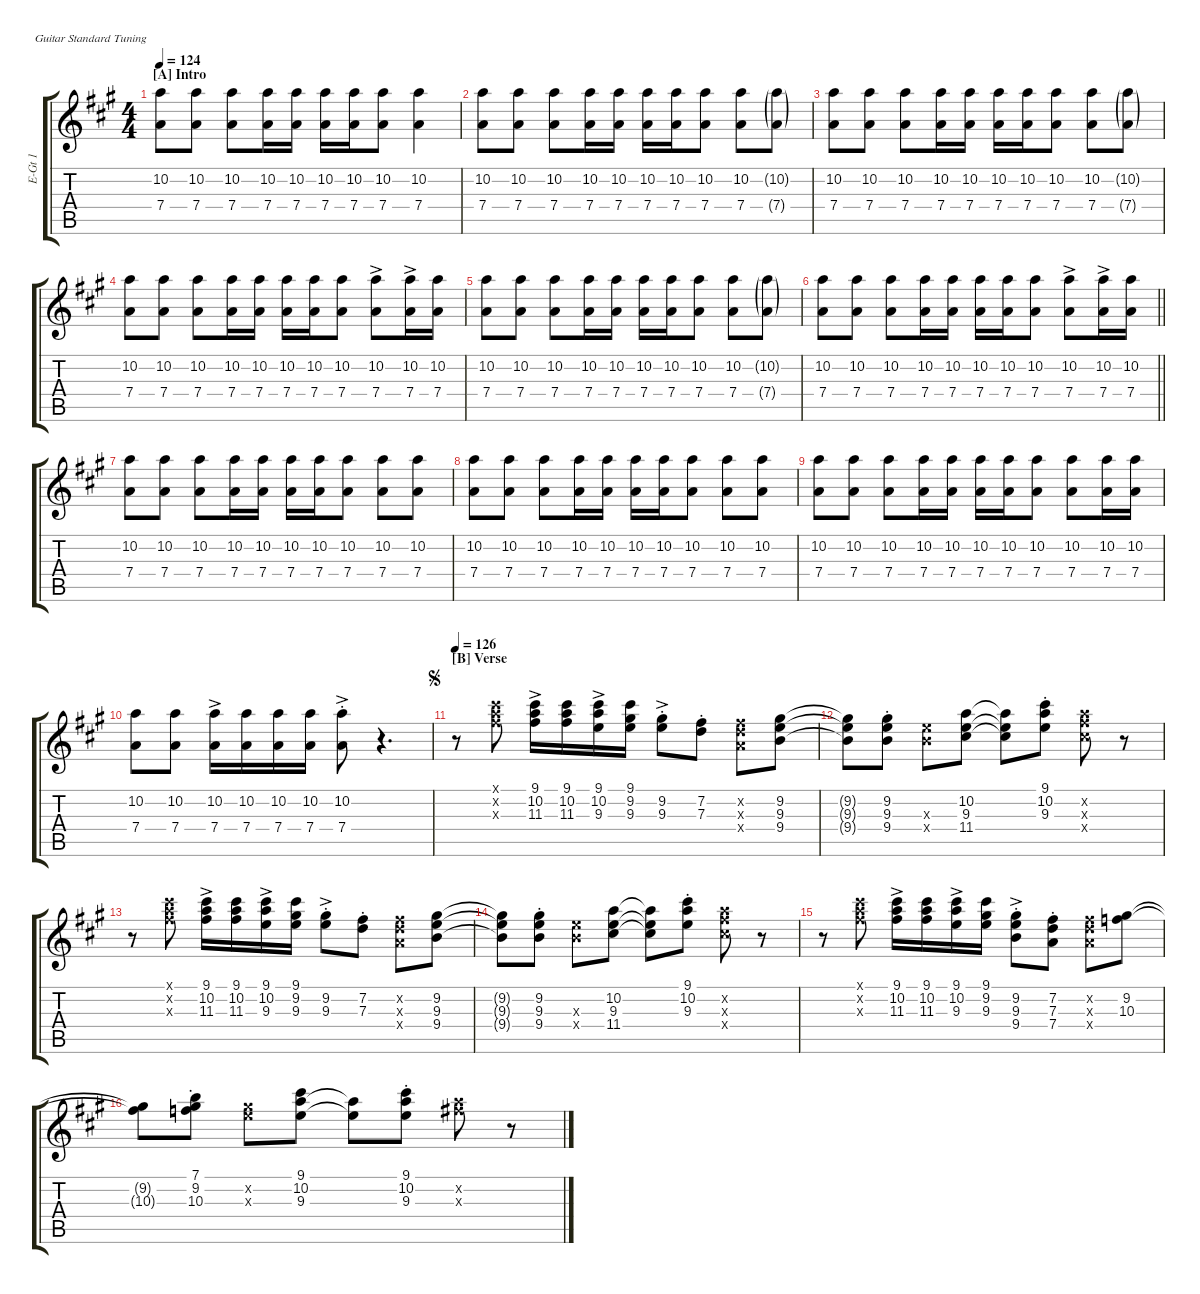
\hideDynamics
\bracketExtendMode groupsimilarinstruments
\otherSystemsTrackNameOrientation horizontal
\track ("E-Guitar 1 (rhythm)" "E-Gt 1") {defaultSystemsLayout 4 instrument electricguitarclean}
\staff {score tabs}
\tuning (E4 B3 G3 D3 A2 E2)
\ts (4 4)
\section ("A" "Intro")
\tempo 124
\clef g2
\ks a
(10.2{acc forcenatural} 7.4{acc forcenatural}).8{dy p instrument electricguitarclean beam Down} (10.2{acc forcenatural} 7.4{acc forcenatural}).8{beam Down} (10.2{acc forcenatural} 7.4{acc forcenatural}).8{beam Down} (10.2{acc forcenatural} 7.4{acc forcenatural}).16{beam Down} (10.2{acc forcenatural} 7.4{acc forcenatural}).16{beam Down} (10.2{acc forcenatural} 7.4{acc forcenatural}).16{beam Down} (10.2{acc forcenatural} 7.4{acc forcenatural}).16{beam Down} (10.2{acc forcenatural} 7.4{acc forcenatural}).8{beam Down} (10.2{acc forcenatural} 7.4{acc forcenatural}).4{beam Down} |
(10.2{acc forcenatural} 7.4{acc forcenatural}).8{beam Down} (10.2{acc forcenatural} 7.4{acc forcenatural}).8{beam Down} (10.2{acc forcenatural} 7.4{acc forcenatural}).8{beam Down} (10.2{acc forcenatural} 7.4{acc forcenatural}).16{beam Down} (10.2{acc forcenatural} 7.4{acc forcenatural}).16{beam Down} (10.2{acc forcenatural} 7.4{acc forcenatural}).16{beam Down} (10.2{acc forcenatural} 7.4{acc forcenatural}).16{beam Down} (10.2{acc forcenatural} 7.4{acc forcenatural}).8{beam Down} (10.2{acc forcenatural} 7.4{acc forcenatural}).8{beam Down} (7.4{g acc forcenatural} 10.2{g acc forcenatural}).8{beam Down} |
(10.2{acc forcenatural} 7.4{acc forcenatural}).8{beam Down} (10.2{acc forcenatural} 7.4{acc forcenatural}).8{beam Down} (10.2{acc forcenatural} 7.4{acc forcenatural}).8{beam Down} (10.2{acc forcenatural} 7.4{acc forcenatural}).16{beam Down} (10.2{acc forcenatural} 7.4{acc forcenatural}).16{beam Down} (10.2{acc forcenatural} 7.4{acc forcenatural}).16{beam Down} (10.2{acc forcenatural} 7.4{acc forcenatural}).16{beam Down} (10.2{acc forcenatural} 7.4{acc forcenatural}).8{beam Down} (10.2{acc forcenatural} 7.4{acc forcenatural}).8{beam Down} (7.4{g acc forcenatural} 10.2{g acc forcenatural}).8{beam Down} |
(10.2{acc forcenatural} 7.4{acc forcenatural}).8{beam Down} (10.2{acc forcenatural} 7.4{acc forcenatural}).8{beam Down} (10.2{acc forcenatural} 7.4{acc forcenatural}).8{beam Down} (10.2{acc forcenatural} 7.4{acc forcenatural}).16{beam Down} (10.2{acc forcenatural} 7.4{acc forcenatural}).16{beam Down} (10.2{acc forcenatural} 7.4{acc forcenatural}).16{beam Down} (10.2{acc forcenatural} 7.4{acc forcenatural}).16{beam Down} (10.2{acc forcenatural} 7.4{acc forcenatural}).8{beam Down} (10.2{acc forcenatural} 7.4{ac acc forcenatural}).8{beam Down} (10.2{ac acc forcenatural} 7.4{acc forcenatural}).16{beam Down} (10.2{acc forcenatural} 7.4{acc forcenatural}).16{beam Down} |
(10.2{acc forcenatural} 7.4{acc forcenatural}).8{dy mp beam Down} (10.2{acc forcenatural} 7.4{acc forcenatural}).8{beam Down} (10.2{acc forcenatural} 7.4{acc forcenatural}).8{beam Down} (10.2{acc forcenatural} 7.4{acc forcenatural}).16{beam Down} (10.2{acc forcenatural} 7.4{acc forcenatural}).16{beam Down} (10.2{acc forcenatural} 7.4{acc forcenatural}).16{beam Down} (10.2{acc forcenatural} 7.4{acc forcenatural}).16{beam Down} (10.2{acc forcenatural} 7.4{acc forcenatural}).8{beam Down} (10.2{acc forcenatural} 7.4{acc forcenatural}).8{beam Down} (7.4{g acc forcenatural} 10.2{g acc forcenatural}).8{beam Down} |
\barLineRight lightlight
(10.2{acc forcenatural} 7.4{acc forcenatural}).8{beam Down} (10.2{acc forcenatural} 7.4{acc forcenatural}).8{beam Down} (10.2{acc forcenatural} 7.4{acc forcenatural}).8{beam Down} (10.2{acc forcenatural} 7.4{acc forcenatural}).16{beam Down} (10.2{acc forcenatural} 7.4{acc forcenatural}).16{beam Down} (10.2{acc forcenatural} 7.4{acc forcenatural}).16{beam Down} (10.2{acc forcenatural} 7.4{acc forcenatural}).16{beam Down} (10.2{acc forcenatural} 7.4{acc forcenatural}).8{beam Down} (10.2{acc forcenatural} 7.4{ac acc forcenatural}).8{beam Down} (10.2{ac acc forcenatural} 7.4{acc forcenatural}).16{beam Down} (10.2{acc forcenatural} 7.4{acc forcenatural}).16{beam Down} |
(10.2{acc forcenatural} 7.4{acc forcenatural}).8{beam Down} (10.2{acc forcenatural} 7.4{acc forcenatural}).8{beam Down} (10.2{acc forcenatural} 7.4{acc forcenatural}).8{beam Down} (10.2{acc forcenatural} 7.4{acc forcenatural}).16{beam Down} (10.2{acc forcenatural} 7.4{acc forcenatural}).16{beam Down} (10.2{acc forcenatural} 7.4{acc forcenatural}).16{beam Down} (10.2{acc forcenatural} 7.4{acc forcenatural}).16{beam Down} (10.2{acc forcenatural} 7.4{acc forcenatural}).8{beam Down} (10.2{acc forcenatural} 7.4{acc forcenatural}).8{beam Down} (10.2{acc forcenatural} 7.4{acc forcenatural}).8{beam Down} |
(10.2{acc forcenatural} 7.4{acc forcenatural}).8{beam Down} (10.2{acc forcenatural} 7.4{acc forcenatural}).8{beam Down} (10.2{acc forcenatural} 7.4{acc forcenatural}).8{beam Down} (10.2{acc forcenatural} 7.4{acc forcenatural}).16{beam Down} (10.2{acc forcenatural} 7.4{acc forcenatural}).16{beam Down} (10.2{acc forcenatural} 7.4{acc forcenatural}).16{beam Down} (10.2{acc forcenatural} 7.4{acc forcenatural}).16{beam Down} (10.2{acc forcenatural} 7.4{acc forcenatural}).8{beam Down} (10.2{acc forcenatural} 7.4{acc forcenatural}).8{beam Down} (10.2{acc forcenatural} 7.4{acc forcenatural}).8{beam Down} |
(10.2{acc forcenatural} 7.4{acc forcenatural}).8{beam Down} (10.2{acc forcenatural} 7.4{acc forcenatural}).8{beam Down} (10.2{acc forcenatural} 7.4{acc forcenatural}).8{beam Down} (10.2{acc forcenatural} 7.4{acc forcenatural}).16{beam Down} (10.2{acc forcenatural} 7.4{acc forcenatural}).16{beam Down} (10.2{acc forcenatural} 7.4{acc forcenatural}).16{beam Down} (10.2{acc forcenatural} 7.4{acc forcenatural}).16{beam Down} (10.2{acc forcenatural} 7.4{acc forcenatural}).8{beam Down} (10.2{acc forcenatural} 7.4{acc forcenatural}).8{beam Down} (10.2{acc forcenatural} 7.4{acc forcenatural}).16{beam Down} (10.2{acc forcenatural} 7.4{acc forcenatural}).16{beam Down} |
(7.4{acc forcenatural} 10.2{acc forcenatural}).8{beam Down} (7.4{acc forcenatural} 10.2{acc forcenatural}).8{beam Down} (10.2{acc forcenatural} 7.4{ac acc forcenatural}).16{beam Down} (10.2{acc forcenatural} 7.4{acc forcenatural}).16{beam Down} (10.2{acc forcenatural} 7.4{acc forcenatural}).16{beam Down} (10.2{acc forcenatural} 7.4{acc forcenatural}).16{beam Down} (10.2{ac st acc forcenatural} 7.4{st acc forcenatural}).8{beam Down} r.4{d beam Down} |
\section ("B" "Verse")
\jump segno
\tempo 126
r.8{beam Down} (11.3{x acc #} 10.2{x acc forcenatural} 9.1{x acc #}).8{beam Down} (9.1{ac acc #} 10.2{acc forcenatural} 11.3{acc #}).16{beam Down} (9.1{acc #} 10.2{acc forcenatural} 11.3{acc #}).16{beam Down} (9.1{ac acc #} 10.2{acc forcenatural} 9.3{acc forcenatural}).16{beam Down} (9.2{acc #} 9.1{acc #} 9.3{acc forcenatural}).16{beam Down} (9.2{ac st acc #} 9.3{st acc forcenatural}).8{beam Down} (7.3{st acc forcenatural} 7.2{st acc #}).8{beam Down} (7.3{x acc forcenatural} 7.2{x acc #} 7.4{x acc forcenatural}).8{beam Down} (9.2{acc #} 9.3{acc forcenatural} 9.4{acc forcenatural}).8{beam Down} |
(9.2{t acc #} 9.3{t acc forcenatural} 9.4{t acc forcenatural}).8{beam Down} (9.2{st acc #} 9.3{st acc forcenatural} 9.4{st acc forcenatural}).8{beam Down} (9.3{x acc forcenatural} 9.4{x acc forcenatural}).8{beam Down} (11.4{acc #} 9.3{acc forcenatural} 10.2{acc forcenatural}).8{beam Down} (10.2{t acc forcenatural} 9.3{t acc forcenatural} 11.4{t acc #}).8{beam Down} (9.3{st acc forcenatural} 10.2{st acc forcenatural} 9.1{st acc #}).8{beam Down} (11.4{x acc #} 11.3{x acc #} 10.2{x acc forcenatural}).8{beam Down} r.8{beam Down} |
r.8{beam Down} (11.3{x acc #} 10.2{x acc forcenatural} 9.1{x acc #}).8{beam Down} (9.1{ac acc #} 10.2{acc forcenatural} 11.3{acc #}).16{beam Down} (9.1{acc #} 10.2{acc forcenatural} 11.3{acc #}).16{beam Down} (9.1{ac acc #} 10.2{acc forcenatural} 9.3{acc forcenatural}).16{beam Down} (9.2{acc #} 9.1{acc #} 9.3{acc forcenatural}).16{beam Down} (9.2{ac st acc #} 9.3{st acc forcenatural}).8{beam Down} (7.3{st acc forcenatural} 7.2{st acc #}).8{beam Down} (7.3{x acc forcenatural} 7.2{x acc #} 7.4{x acc forcenatural}).8{beam Down} (9.2{acc #} 9.3{acc forcenatural} 9.4{acc forcenatural}).8{beam Down} |
(9.2{t acc #} 9.3{t acc forcenatural} 9.4{t acc forcenatural}).8{beam Down} (9.2{st acc #} 9.3{st acc forcenatural} 9.4{st acc forcenatural}).8{beam Down} (9.3{x acc forcenatural} 9.4{x acc forcenatural}).8{beam Down} (11.4{acc #} 9.3{acc forcenatural} 10.2{acc forcenatural}).8{beam Down} (10.2{t acc forcenatural} 9.3{t acc forcenatural} 11.4{t acc #}).8{beam Down} (9.3{st acc forcenatural} 10.2{st acc forcenatural} 9.1{st acc #}).8{beam Down} (11.4{x acc #} 11.3{x acc #} 10.2{x acc forcenatural}).8{beam Down} r.8{beam Down} |
r.8{beam Down} (11.3{x acc #} 10.2{x acc forcenatural} 9.1{x acc #}).8{beam Down} (9.1{ac acc #} 10.2{acc forcenatural} 11.3{acc #}).16{beam Down} (9.1{acc #} 10.2{acc forcenatural} 11.3{acc #}).16{beam Down} (9.1{ac acc #} 10.2{acc forcenatural} 9.3{acc forcenatural}).16{beam Down} (9.2{acc #} 9.1{acc #} 9.3{acc forcenatural}).16{beam Down} (9.2{ac st acc #} 9.3{st acc forcenatural} 9.4{acc forcenatural}).8{beam Down} (7.3{st acc forcenatural} 7.2{st acc #} 7.4{acc forcenatural}).8{beam Down} (7.4{x acc forcenatural} 7.3{x acc forcenatural} 7.2{x acc #}).8{beam Down} (9.2{acc #} 10.3{acc forcenatural}).8{beam Down} |
(9.2{t acc #} 10.3{t acc forcenatural}).8{beam Down} (9.2{st acc #} 10.3{st acc forcenatural} 7.1{st acc forcenatural}).8{beam Down} (9.2{x acc #} 9.3{x acc forcenatural}).8{beam Down} (9.3{acc forcenatural} 10.2{acc forcenatural} 9.1{acc #}).8{beam Down} (10.2{t acc forcenatural} 9.3{t acc forcenatural}).8{beam Down} (9.3{st acc forcenatural} 10.2{st acc forcenatural} 9.1{st acc #}).8{beam Down} (11.3{x acc #} 10.2{x acc forcenatural}).8{beam Down} r.8{beam Down}
